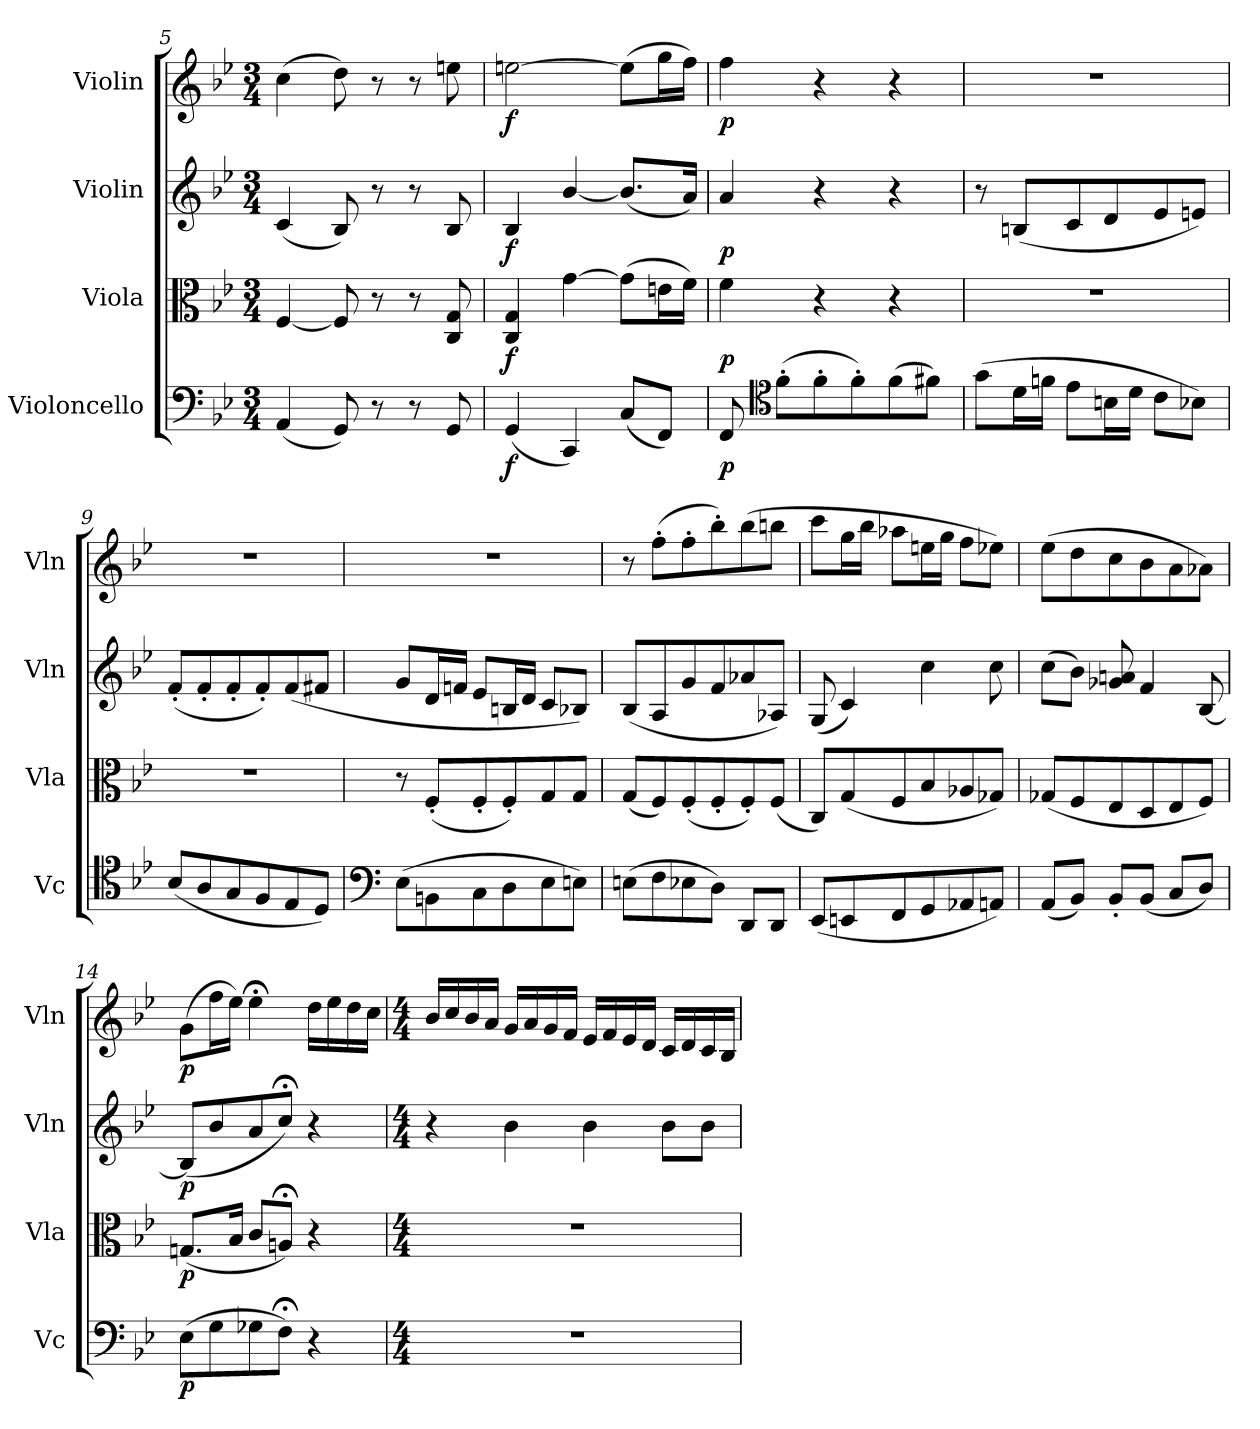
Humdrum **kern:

**kern	**dynam	**kern	**dynam	**kern	**dynam	**kern	**dynam
*part4	*part4	*part3	*part3	*part2	*part2	*part1	*part1
*staff4	*staff4	*staff3	*staff3	*staff2	*staff2	*staff1	*staff1
*I"Violoncello	*	*I"Viola	*	*I"Violin	*	*I"Violin	*
*I'Vc	*	*I'Vla	*	*I'Vln	*	*I'Vln	*
*clefF4	*	*clefC3	*	*clefG2	*	*clefG2	*
*k[b-e-]	*	*k[b-e-]	*	*k[b-e-]	*	*k[b-e-]	*
*B-:	*	*B-:	*	*B-:	*	*B-:	*
*M3/4	*	*M3/4	*	*M3/4	*	*M3/4	*
=5	=5	=5	=5	=5	=5	=5	=5
(4AA/	.	[4F/	.	(4c/	.	(4cc\	.
8GG/)	.	8F/]	.	8B-/)	.	8dd\)	.
8r	.	8r	.	8r	.	8r	.
8r	.	8r	.	8r	.	8r	.
8GG/	.	8C/ 8G/	.	8B-/	.	8een\	.
=6	=6	=6	=6	=6	=6	=6	=6
(4GG/	f	4C/ 4G/	f	4B-/	f	[2een\	f
4CC/)	.	[4g\	.	[4b-/	.	.	.
(8C/L	.	(8g\L]	.	(8.b-/L]	.	(8ee\L]	.
8FF/J)	.	16en\L	.	.	.	16gg\L	.
.	.	16f\JJ)	.	16a/Jk)	.	16ff\JJ)	.
=7	=7	=7	=7	=7	=7	=7	=7
8FF/	p	4f\	p	4a/	p	4ff\	p
*clefC4	*	*	*	*	*	*	*
(8f'\L	.	.	.	.	.	.	.
8f'\	.	4r	.	4r	.	4r	.
8f'\)	.	.	.	.	.	.	.
(8f\	.	4r	.	4r	.	4r	.
8f#X\J)	.	.	.	.	.	.	.
=8	=8	=8	=8	=8	=8	=8	=8
(8g\L	.	2.r	.	8r	.	2.r	.
16d\L	.	.	.	(8Bn/L	.	.	.
16fn\JJ	.	.	.	.	.	.	.
8e-\L	.	.	.	8c/	.	.	.
16Bn\L	.	.	.	8d/	.	.	.
16d\JJ	.	.	.	.	.	.	.
8c\L	.	.	.	8e-/	.	.	.
8B-X\J)	.	.	.	8en/J)	.	.	.
=9	=9	=9	=9	=9	=9	=9	=9
(8B-/L	.	2.r	.	(8f'/L	.	2.r	.
8A/	.	.	.	8f'/	.	.	.
8G/	.	.	.	8f'/	.	.	.
8F/	.	.	.	8f'/)	.	.	.
8E-/	.	.	.	(8f/	.	.	.
8D/J)	.	.	.	8f#X/J	.	.	.
=10	=10	=10	=10	=10	=10	=10	=10
*clefF4	*	*	*	*	*	*	*
(8E-\L	.	8r	.	8g/L	.	2.r	.
8BBn\	.	(8F'/L	.	16d/L	.	.	.
.	.	.	.	16fn/JJ	.	.	.
8C\	.	8F'/	.	8e-/L	.	.	.
8D\	.	8F'/)	.	16Bn/L	.	.	.
.	.	.	.	16d/JJ	.	.	.
8E-\	.	8G/	.	8c/L	.	.	.
8En\J)	.	8G/J	.	8B-X/J)	.	.	.
=11	=11	=11	=11	=11	=11	=11	=11
(8En\L	.	(8G/L	.	(8B-/L	.	8r	.
8F\	.	8F/)	.	8A/	.	(8ff'\L	.
8E-X\	.	(8F'/	.	8g/	.	8ff'\	.
8D\J)	.	8F'/	.	8f/	.	8bb-'\)	.
8DD/L	.	8F'/)	.	8a-X/	.	(8bb-\	.
8DD/J	.	(8F/J	.	8A-X/J)	.	8bbn\J	.
=12	=12	=12	=12	=12	=12	=12	=12
(8EE-/L	.	8C/L)	.	(8G/	.	8ccc\L	.
8EEn/	.	(8G/	.	4c/)	.	16gg\L	.
.	.	.	.	.	.	16bb-\JJ	.
8FF/	.	8F/	.	.	.	8aa-X\L	.
8GG/	.	8B-/	.	4cc\	.	16een\L	.
.	.	.	.	.	.	16gg\JJ	.
8AA-X/	.	8A-X/	.	.	.	8ff\L	.
8AAn/J)	.	8G-X/J)	.	8cc\	.	8ee-X\J)	.
=13	=13	=13	=13	=13	=13	=13	=13
(8AA/L	.	(8G-X/L	.	(8cc\L	.	(8ee-\L	.
8BB-/J)	.	8F/	.	8b-\J)	.	8dd\	.
8BB-'/L	.	8E-/	.	8g-X/ 8an/	.	8cc\	.
(8BB-/J	.	8D/	.	4f/	.	8b-\	.
8C/L	.	8E-/	.	.	.	8a\	.
8D/J)	.	8F/J)	.	[8B-/	.	8a-X\J)	.
=14	=14	=14	=14	=14	=14	=14	=14
(8E-\L	p	(8.Gn/L	p	(8B-/L]	p	(8g\L	p
8G\	.	.	.	8b-/	.	16ff\L	.
.	.	16B-/Jk	.	.	.	16ee-\JJ)	.
8G-X\	.	8c/L	.	8a/	.	4ee-;<\	.
8F;<\J)	.	8An;</J)	.	8cc;</J)	.	.	.
*	*	*	*	*	*	*MM120	*
4r	.	4r	.	4r	.	16dd\LL	.
.	.	.	.	.	.	16ee-\	.
.	.	.	.	.	.	16dd\	.
.	.	.	.	.	.	16cc\JJ	.
=15	=15	=15	=15	=15	=15	=15	=15
*M4/4	*	*M4/4	*	*M4/4	*	*M4/4	*
1r	.	1r	.	4r	.	16b-/LL	.
.	.	.	.	.	.	16cc/	.
.	.	.	.	.	.	16b-/	.
.	.	.	.	.	.	16a/JJ	.
.	.	.	.	4b-\	.	16g/LL	.
.	.	.	.	.	.	16a/	.
.	.	.	.	.	.	16g/	.
.	.	.	.	.	.	16f/JJ	.
.	.	.	.	4b-\	.	16e-/LL	.
.	.	.	.	.	.	16f/	.
.	.	.	.	.	.	16e-/	.
.	.	.	.	.	.	16d/JJ	.
.	.	.	.	8b-\L	.	16c/LL	.
.	.	.	.	.	.	16d/	.
.	.	.	.	8b-\J	.	16c/	.
.	.	.	.	.	.	16B-/JJ	.
=	=	=	=	=	=	=	=
*-	*-	*-	*-	*-	*-	*-	*-
